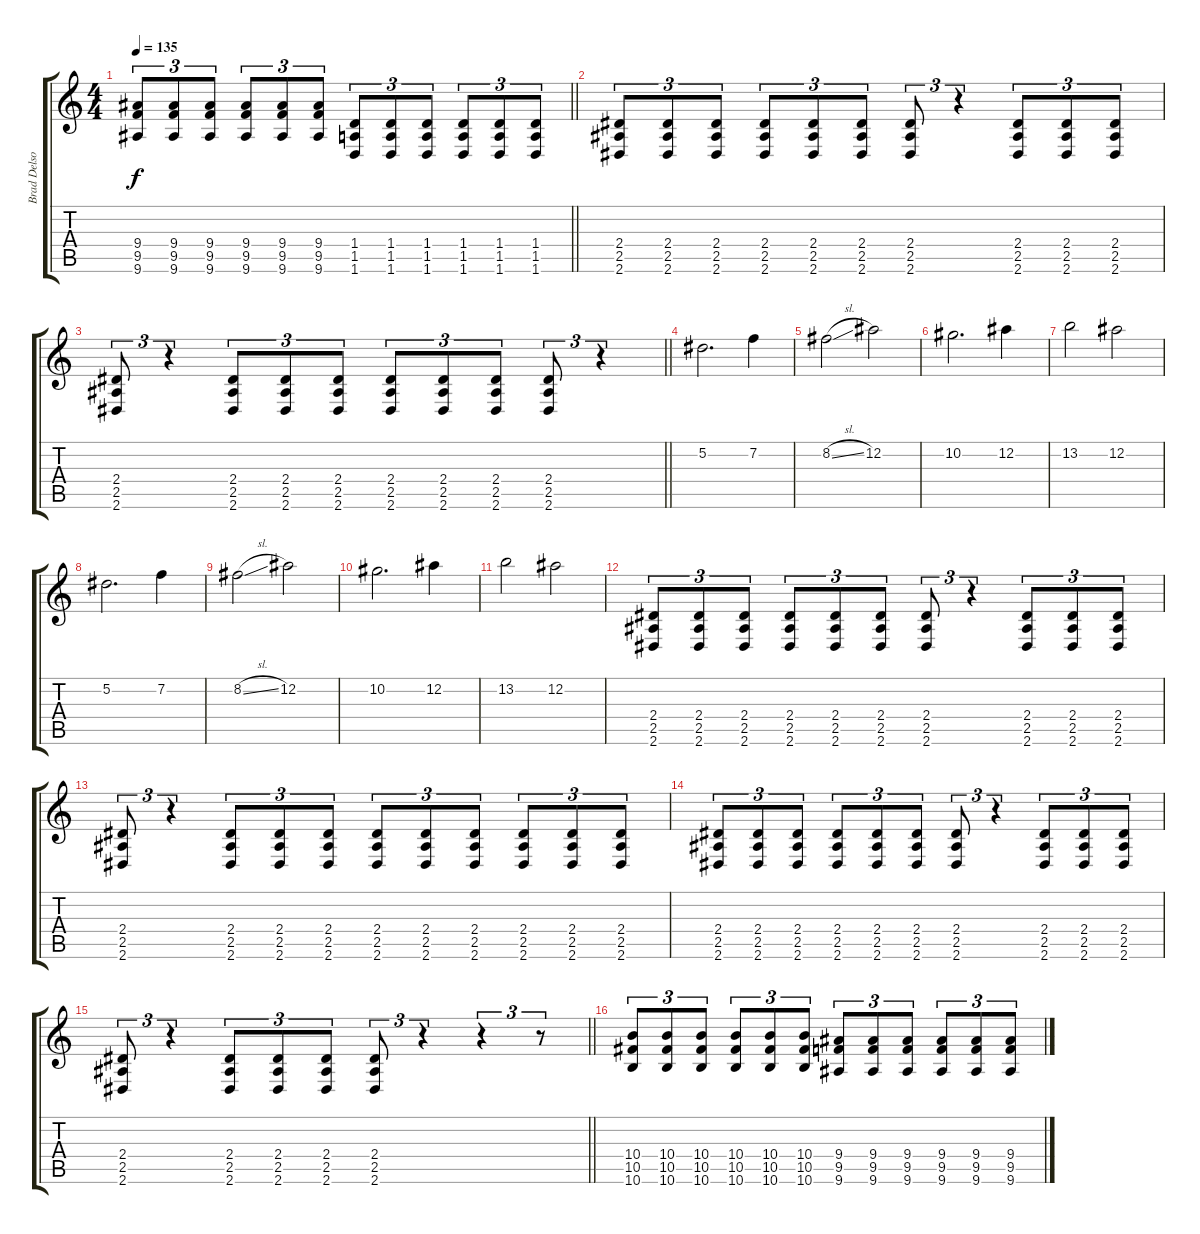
\track ("Brad Delson [Guitar]" "Brad Delso") {instrument distortionguitar}
\staff {score tabs}
\tuning (Eb4 Bb3 Gb3 Db3 Ab2 Db2) {hide}
\ts (4 4)
\tempo 135
\clef g2
\barLineRight lightlight
\ks c
(9.4 9.5 9.6).8{tu (3 2) dy f} (9.4 9.5 9.6).8{tu (3 2)} (9.4 9.5 9.6).8{tu (3 2)} (9.4 9.5 9.6).8{tu (3 2)} (9.4 9.5 9.6).8{tu (3 2)} (9.4 9.5 9.6).8{tu (3 2)} (1.4 1.5 1.6).8{tu (3 2)} (1.4 1.5 1.6).8{tu (3 2)} (1.4 1.5 1.6).8{tu (3 2)} (1.4 1.5 1.6).8{tu (3 2)} (1.4 1.5 1.6).8{tu (3 2)} (1.4 1.5 1.6).8{tu (3 2)} |
(2.4 2.5 2.6).8{tu (3 2)} (2.4 2.5 2.6).8{tu (3 2)} (2.4 2.5 2.6).8{tu (3 2)} (2.4 2.5 2.6).8{tu (3 2)} (2.4 2.5 2.6).8{tu (3 2)} (2.4 2.5 2.6).8{tu (3 2)} (2.4 2.5 2.6).8{tu (3 2)} r.4{tu (3 2)} (2.4 2.5 2.6).8{tu (3 2)} (2.4 2.5 2.6).8{tu (3 2)} (2.4 2.5 2.6).8{tu (3 2)} |
\barLineRight lightlight
(2.4 2.5 2.6).8{tu (3 2)} r.4{tu (3 2)} (2.4 2.5 2.6).8{tu (3 2)} (2.4 2.5 2.6).8{tu (3 2)} (2.4 2.5 2.6).8{tu (3 2)} (2.4 2.5 2.6).8{tu (3 2)} (2.4 2.5 2.6).8{tu (3 2)} (2.4 2.5 2.6).8{tu (3 2)} (2.4 2.5 2.6).8{tu (3 2)} r.4{tu (3 2)} |
5.2.2{d volume 9} 7.2.4 |
8.2{sl}.2 12.2.2 |
10.2.2{d} 12.2.4 |
13.2.2 12.2.2 |
5.2.2{d} 7.2.4 |
8.2{sl}.2 12.2.2 |
10.2.2{d} 12.2.4 |
13.2.2 12.2.2 |
(2.4 2.5 2.6).8{tu (3 2) volume 13} (2.4 2.5 2.6).8{tu (3 2)} (2.4 2.5 2.6).8{tu (3 2)} (2.4 2.5 2.6).8{tu (3 2)} (2.4 2.5 2.6).8{tu (3 2)} (2.4 2.5 2.6).8{tu (3 2)} (2.4 2.5 2.6).8{tu (3 2)} r.4{tu (3 2)} (2.4 2.5 2.6).8{tu (3 2)} (2.4 2.5 2.6).8{tu (3 2)} (2.4 2.5 2.6).8{tu (3 2)} |
(2.4 2.5 2.6).8{tu (3 2)} r.4{tu (3 2)} (2.4 2.5 2.6).8{tu (3 2)} (2.4 2.5 2.6).8{tu (3 2)} (2.4 2.5 2.6).8{tu (3 2)} (2.4 2.5 2.6).8{tu (3 2)} (2.4 2.5 2.6).8{tu (3 2)} (2.4 2.5 2.6).8{tu (3 2)} (2.4 2.5 2.6).8{tu (3 2)} (2.4 2.5 2.6).8{tu (3 2)} (2.4 2.5 2.6).8{tu (3 2)} |
(2.4 2.5 2.6).8{tu (3 2)} (2.4 2.5 2.6).8{tu (3 2)} (2.4 2.5 2.6).8{tu (3 2)} (2.4 2.5 2.6).8{tu (3 2)} (2.4 2.5 2.6).8{tu (3 2)} (2.4 2.5 2.6).8{tu (3 2)} (2.4 2.5 2.6).8{tu (3 2)} r.4{tu (3 2)} (2.4 2.5 2.6).8{tu (3 2)} (2.4 2.5 2.6).8{tu (3 2)} (2.4 2.5 2.6).8{tu (3 2)} |
\barLineRight lightlight
(2.4 2.5 2.6).8{tu (3 2)} r.4{tu (3 2)} (2.4 2.5 2.6).8{tu (3 2)} (2.4 2.5 2.6).8{tu (3 2)} (2.4 2.5 2.6).8{tu (3 2)} (2.4 2.5 2.6).8{tu (3 2)} r.4{tu (3 2)} r.4{tu (3 2)} r.8{tu (3 2)} |
(10.4 10.5 10.6).8{tu (3 2)} (10.4 10.5 10.6).8{tu (3 2)} (10.4 10.5 10.6).8{tu (3 2)} (10.4 10.5 10.6).8{tu (3 2)} (10.4 10.5 10.6).8{tu (3 2)} (10.4 10.5 10.6).8{tu (3 2)} (9.4 9.5 9.6).8{tu (3 2)} (9.4 9.5 9.6).8{tu (3 2)} (9.4 9.5 9.6).8{tu (3 2)} (9.4 9.5 9.6).8{tu (3 2)} (9.4 9.5 9.6).8{tu (3 2)} (9.4 9.5 9.6).8{tu (3 2)}
